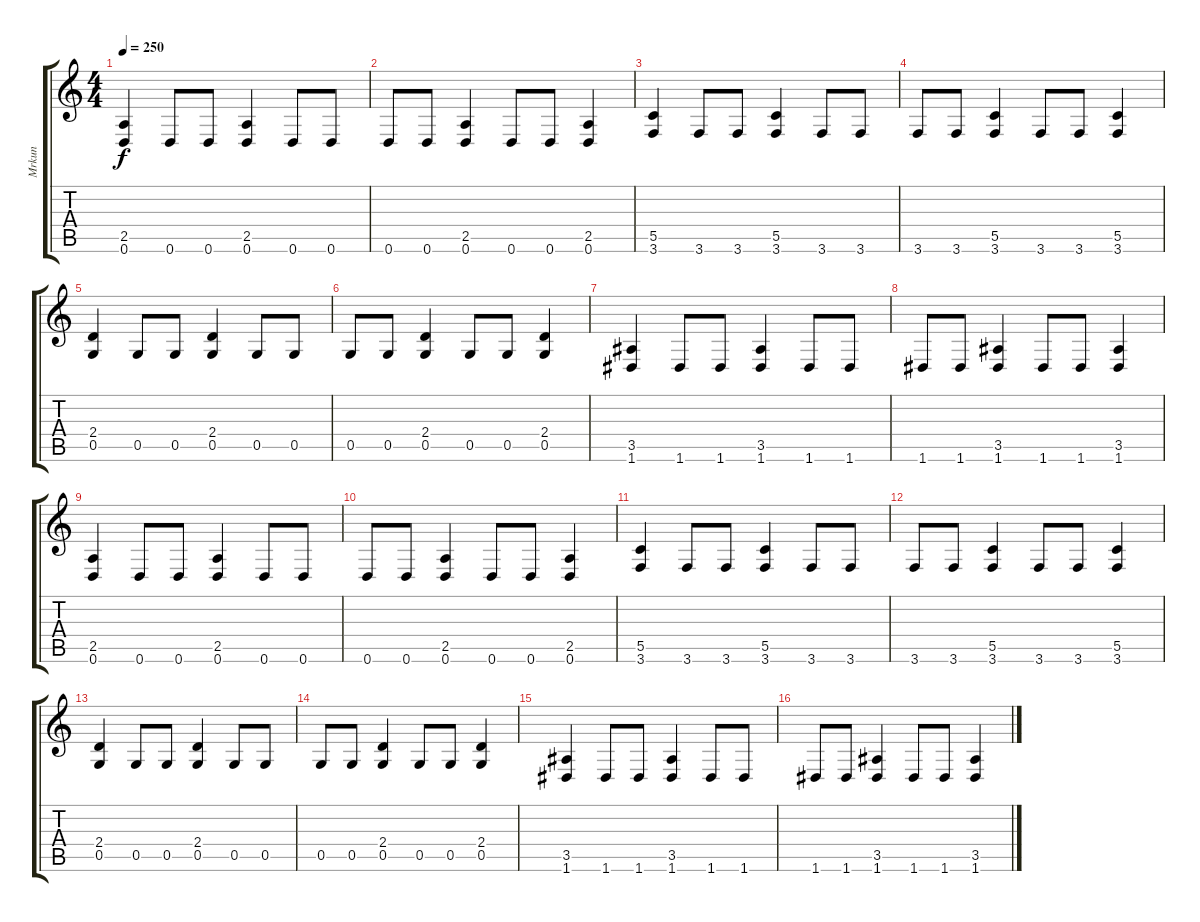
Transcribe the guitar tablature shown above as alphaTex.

\track ("Mrkun" "Mrkun") {instrument distortionguitar}
\staff {score tabs}
\tuning (D4 A3 F3 C3 G2 D2) {hide}
\ts (4 4)
\tempo 250
\clef g2
\ks c
(2.5 0.6).4{dy f} 0.6.8 0.6.8 (2.5 0.6).4 0.6.8 0.6.8 |
0.6.8 0.6.8 (2.5 0.6).4 0.6.8 0.6.8 (2.5 0.6).4 |
(5.5 3.6).4 3.6.8 3.6.8 (5.5 3.6).4 3.6.8 3.6.8 |
3.6.8 3.6.8 (5.5 3.6).4 3.6.8 3.6.8 (5.5 3.6).4 |
(2.4 0.5).4 0.5.8 0.5.8 (2.4 0.5).4 0.5.8 0.5.8 |
0.5.8 0.5.8 (2.4 0.5).4 0.5.8 0.5.8 (2.4 0.5).4 |
(3.5 1.6).4 1.6.8 1.6.8 (3.5 1.6).4 1.6.8 1.6.8 |
1.6.8 1.6.8 (3.5 1.6).4 1.6.8 1.6.8 (3.5 1.6).4 |
(2.5 0.6).4 0.6.8 0.6.8 (2.5 0.6).4 0.6.8 0.6.8 |
0.6.8 0.6.8 (2.5 0.6).4 0.6.8 0.6.8 (2.5 0.6).4 |
(5.5 3.6).4 3.6.8 3.6.8 (5.5 3.6).4 3.6.8 3.6.8 |
3.6.8 3.6.8 (5.5 3.6).4 3.6.8 3.6.8 (5.5 3.6).4 |
(2.4 0.5).4 0.5.8 0.5.8 (2.4 0.5).4 0.5.8 0.5.8 |
0.5.8 0.5.8 (2.4 0.5).4 0.5.8 0.5.8 (2.4 0.5).4 |
(3.5 1.6).4 1.6.8 1.6.8 (3.5 1.6).4 1.6.8 1.6.8 |
1.6.8 1.6.8 (3.5 1.6).4 1.6.8 1.6.8 (3.5 1.6).4
